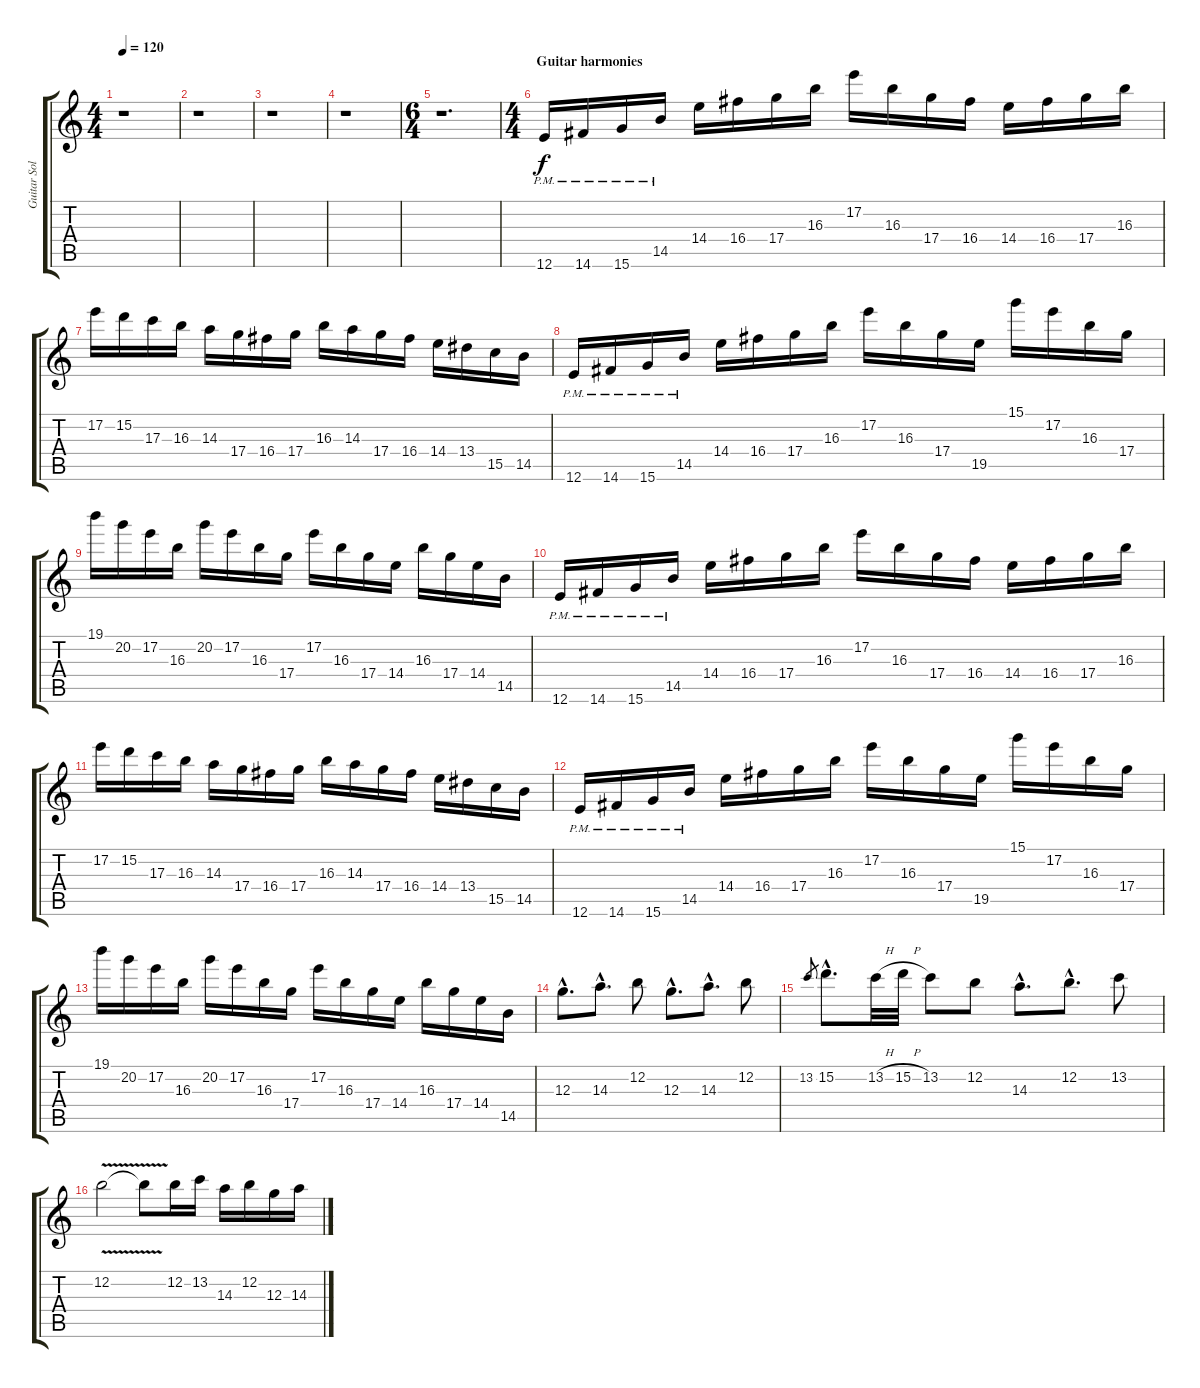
\track ("Guitar Solos" "Guitar Sol") {instrument distortionguitar}
\staff {score tabs}
\tuning (E4 B3 G3 D3 A2 E2) {hide}
\ts (4 4)
\tempo 120
\clef g2
\ks c
r.1{dy f} |
r.1 |
r.1 |
r.1 |
\ts (6 4)
r.1{d} |
\ts (4 4)
\section ("" "Guitar harmonies")
12.6{pm}.16 14.6{pm}.16 15.6{pm}.16 14.5{pm}.16 14.4.16 16.4.16 17.4.16 16.3.16 17.2.16 16.3.16 17.4.16 16.4.16 14.4.16 16.4.16 17.4.16 16.3.16 |
17.2.16 15.2.16 17.3.16 16.3.16 14.3.16 17.4.16 16.4.16 17.4.16 16.3.16 14.3.16 17.4.16 16.4.16 14.4.16 13.4.16 15.5.16 14.5.16 |
12.6{pm}.16 14.6{pm}.16 15.6{pm}.16 14.5{pm}.16 14.4.16 16.4.16 17.4.16 16.3.16 17.2.16 16.3.16 17.4.16 19.5.16 15.1.16 17.2.16 16.3.16 17.4.16 |
19.1.16 20.2.16 17.2.16 16.3.16 20.2.16 17.2.16 16.3.16 17.4.16 17.2.16 16.3.16 17.4.16 14.4.16 16.3.16 17.4.16 14.4.16 14.5.16 |
12.6{pm}.16 14.6{pm}.16 15.6{pm}.16 14.5{pm}.16 14.4.16 16.4.16 17.4.16 16.3.16 17.2.16 16.3.16 17.4.16 16.4.16 14.4.16 16.4.16 17.4.16 16.3.16 |
17.2.16 15.2.16 17.3.16 16.3.16 14.3.16 17.4.16 16.4.16 17.4.16 16.3.16 14.3.16 17.4.16 16.4.16 14.4.16 13.4.16 15.5.16 14.5.16 |
12.6{pm}.16 14.6{pm}.16 15.6{pm}.16 14.5{pm}.16 14.4.16 16.4.16 17.4.16 16.3.16 17.2.16 16.3.16 17.4.16 19.5.16 15.1.16 17.2.16 16.3.16 17.4.16 |
19.1.16 20.2.16 17.2.16 16.3.16 20.2.16 17.2.16 16.3.16 17.4.16 17.2.16 16.3.16 17.4.16 14.4.16 16.3.16 17.4.16 14.4.16 14.5.16 |
12.3{hac}.8{d} 14.3{hac}.8{d} 12.2.8 12.3{hac}.8{d} 14.3{hac}.8{d} 12.2.8 |
13.2.8{gr} 15.2{hac}.8{d} 13.2{h}.32 15.2{h}.32 13.2.8 12.2.8 14.3{hac}.8{d} 12.2{hac}.8{d} 13.2.8 |
12.2{v}.2 12.2{t}.8 12.2.16 13.2.16 14.3.16 12.2.16 12.3.16 14.3.16
